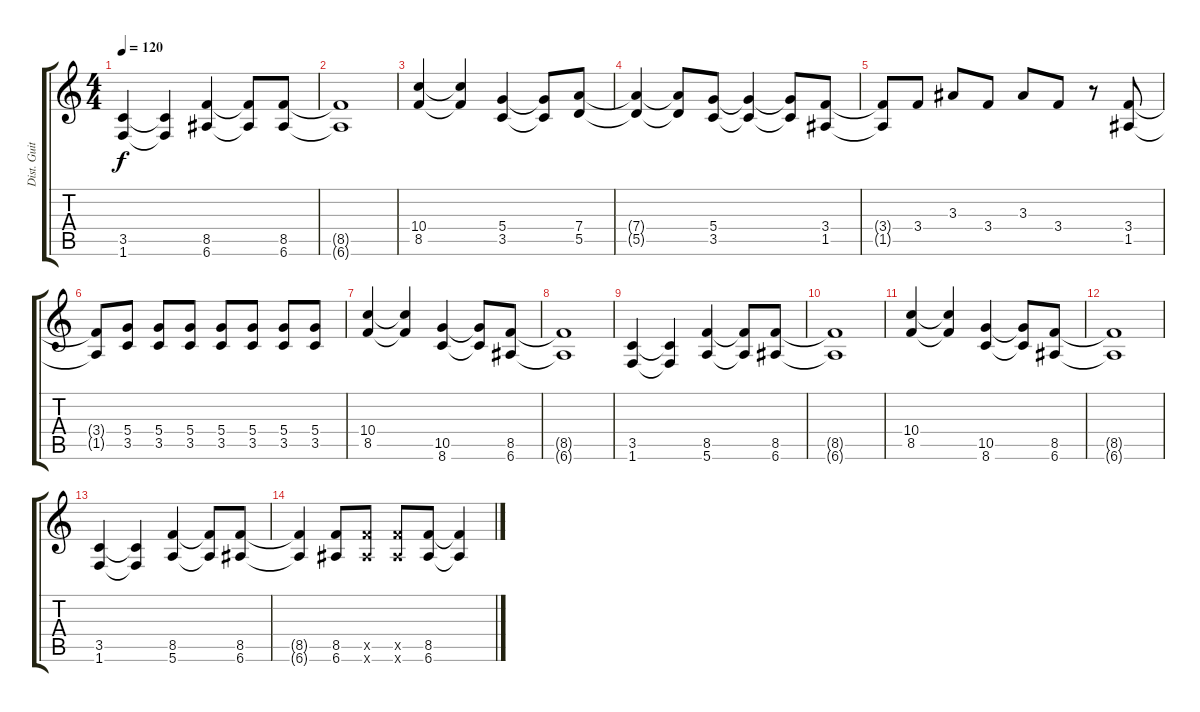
\track ("Dist. Guitar 2" "Dist. Guit") {instrument overdrivenguitar}
\staff {score tabs}
\tuning (E4 B3 G3 D3 A2 E2) {hide}
\ts (4 4)
\tempo 120
\clef g2
\ks c
(3.5 1.6).4{dy f} (3.5{t} 1.6{t}).4 (8.5 6.6).4 (8.5{t} 6.6{t}).8 (8.5 6.6).8 |
(8.5{t} 6.6{t}).1 |
(10.4 8.5).4 (10.4{t} 8.5{t}).4 (5.4 3.5).4 (5.4{t} 3.5{t}).8 (7.4 5.5).8 |
(7.4{t} 5.5{t}).4 (7.4{t} 5.5{t}).8 (5.4 3.5).8 (5.4{t} 3.5{t}).4 (5.4{t} 3.5{t}).8 (3.4 1.5).8 |
(3.4{t} 1.5{t}).8 3.4.8 3.3.8 3.4.8 3.3.8 3.4.8 r.8 (3.4 1.5).8 |
(3.4{t} 1.5{t}).8 (5.4 3.5).8 (5.4 3.5).8 (5.4 3.5).8 (5.4 3.5).8 (5.4 3.5).8 (5.4 3.5).8 (5.4 3.5).8 |
(10.4 8.5).4{volume 6} (10.4{t} 8.5{t}).4 (10.5 8.6).4 (10.5{t} 8.6{t}).8 (8.5 6.6).8 |
(8.5{t} 6.6{t}).1 |
(3.5 1.6).4{volume 3} (3.5{t} 1.6{t}).4 (8.5 5.6).4 (8.5{t} 5.6{t}).8 (8.5 6.6).8 |
(8.5{t} 6.6{t}).1 |
(10.4 8.5).4{volume 1} (10.4{t} 8.5{t}).4 (10.5 8.6).4 (10.5{t} 8.6{t}).8 (8.5 6.6).8 |
(8.5{t} 6.6{t}).1 |
(3.5 1.6).4{volume 0} (3.5{t} 1.6{t}).4 (8.5 5.6).4 (8.5{t} 5.6{t}).8 (8.5 6.6).8 |
(8.5{t} 6.6{t}).4 (8.5 6.6).8 (8.5{x} 6.6{x}).8 (8.5{x} 6.6{x}).8 (8.5 6.6).8 (8.5{t} 6.6{t}).4
